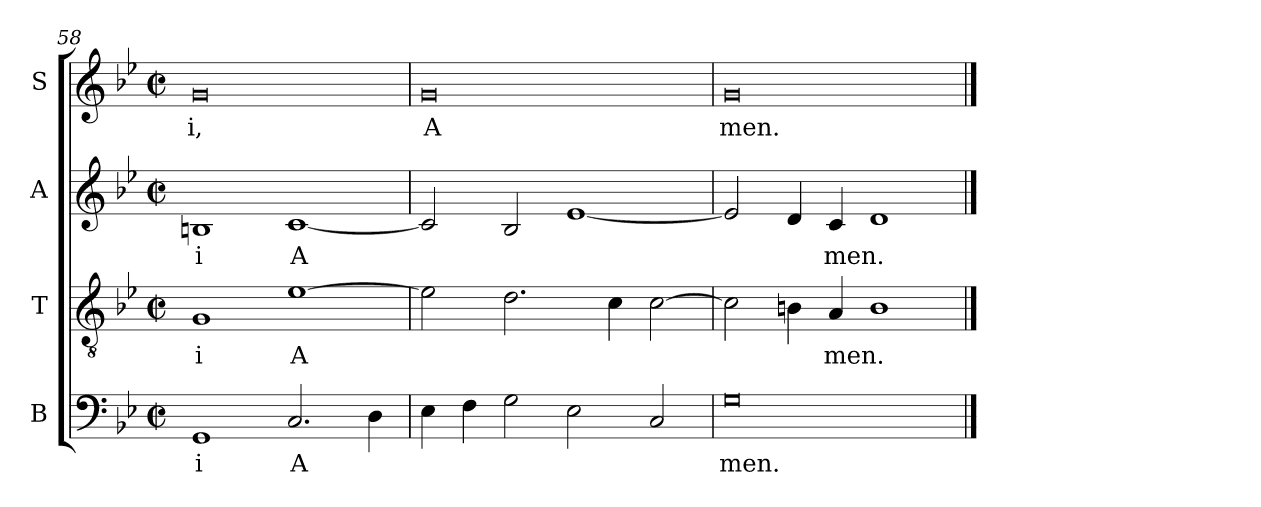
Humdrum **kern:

**kern	**text	**kern	**text	**kern	**text	**kern	**text
*part4	*part4	*part3	*part3	*part2	*part2	*part1	*part1
*staff4	*staff4	*staff3	*staff3	*staff2	*staff2	*staff1	*staff1
*I"B	*	*I"T	*	*I"A	*	*I"S	*
*clefF4	*	*clefGv2	*	*clefG2	*	*clefG2	*
*k[b-e-]	*	*k[b-e-]	*	*k[b-e-]	*	*k[b-e-]	*
*B-:	*	*B-:	*	*B-:	*	*B-:	*
*M2/2	*	*M2/2	*	*M2/2	*	*M2/2	*
*met(c|)	*	*met(c|)	*	*met(c|)	*	*met(c|)	*
=58	=58	=58	=58	=58	=58	=58	=58
!	!LO:LY:b:cj	!	!LO:LY:b:cj	!	!LO:LY:b:cj	!	!LO:LY:b:cj
1GG	-i	1G	i	1Bn	i	0g	i,
!	!LO:LY:b:cj	!	!LO:LY:b:cj	!	!LO:LY:b:cj	!	!
2.C/	A-	[>1e-	A	[<1c	A	.	.
!	!LO:LY:b:cj	!	!	!	!	!	!
4D\	--	.	.	.	.	.	.
=59	=59	=59	=59	=59	=59	=59	=59
!	!LO:LY:b:cj	!	!LO:LY:b:cj	!	!LO:LY:b:cj	!	!LO:LY:b:cj
4E-\	--	2e-\]	.	2c/]	.	0g	A
!	!LO:LY:b:cj	!	!	!	!	!	!
4F\	--	.	.	.	.	.	.
!	!LO:LY:b:cj	!	!LO:LY:b:cj	!	!LO:LY:b:cj	!	!
2G\	--	2.d\	.	2B-/	.	.	.
!	!LO:LY:b:cj	!	!	!	!LO:LY:b:cj	!	!
2E-\	--	.	.	[<1e-	.	.	.
!	!	!	!LO:LY:b:cj	!	!	!	!
.	.	4c\	.	.	.	.	.
!	!LO:LY:b:cj	!	!LO:LY:b:cj	!	!	!	!
2C/	--	[>2c\	.	.	.	.	.
=60	=60	=60	=60	=60	=60	=60	=60
!	!LO:LY:b:cj	!	!LO:LY:b:cj	!	!LO:LY:b:cj	!	!LO:LY:b:cj
0G	-men.	2c\]	.	2e-/]	.	0g	men.
!	!	!	!LO:LY:b:cj	!	!LO:LY:b:cj	!	!
.	.	4Bn\	.	4d/	.	.	.
!	!	!	!LO:LY:b:cj	!	!LO:LY:b:cj	!	!
.	.	4A/	men.	4c/	men.	.	.
!	!	!	!LO:LY:b:cj	!	!LO:LY:b:cj	!	!
.	.	1B	.	1d	.	.	.
==	==	==	==	==	==	==	==
*-	*-	*-	*-	*-	*-	*-	*-
